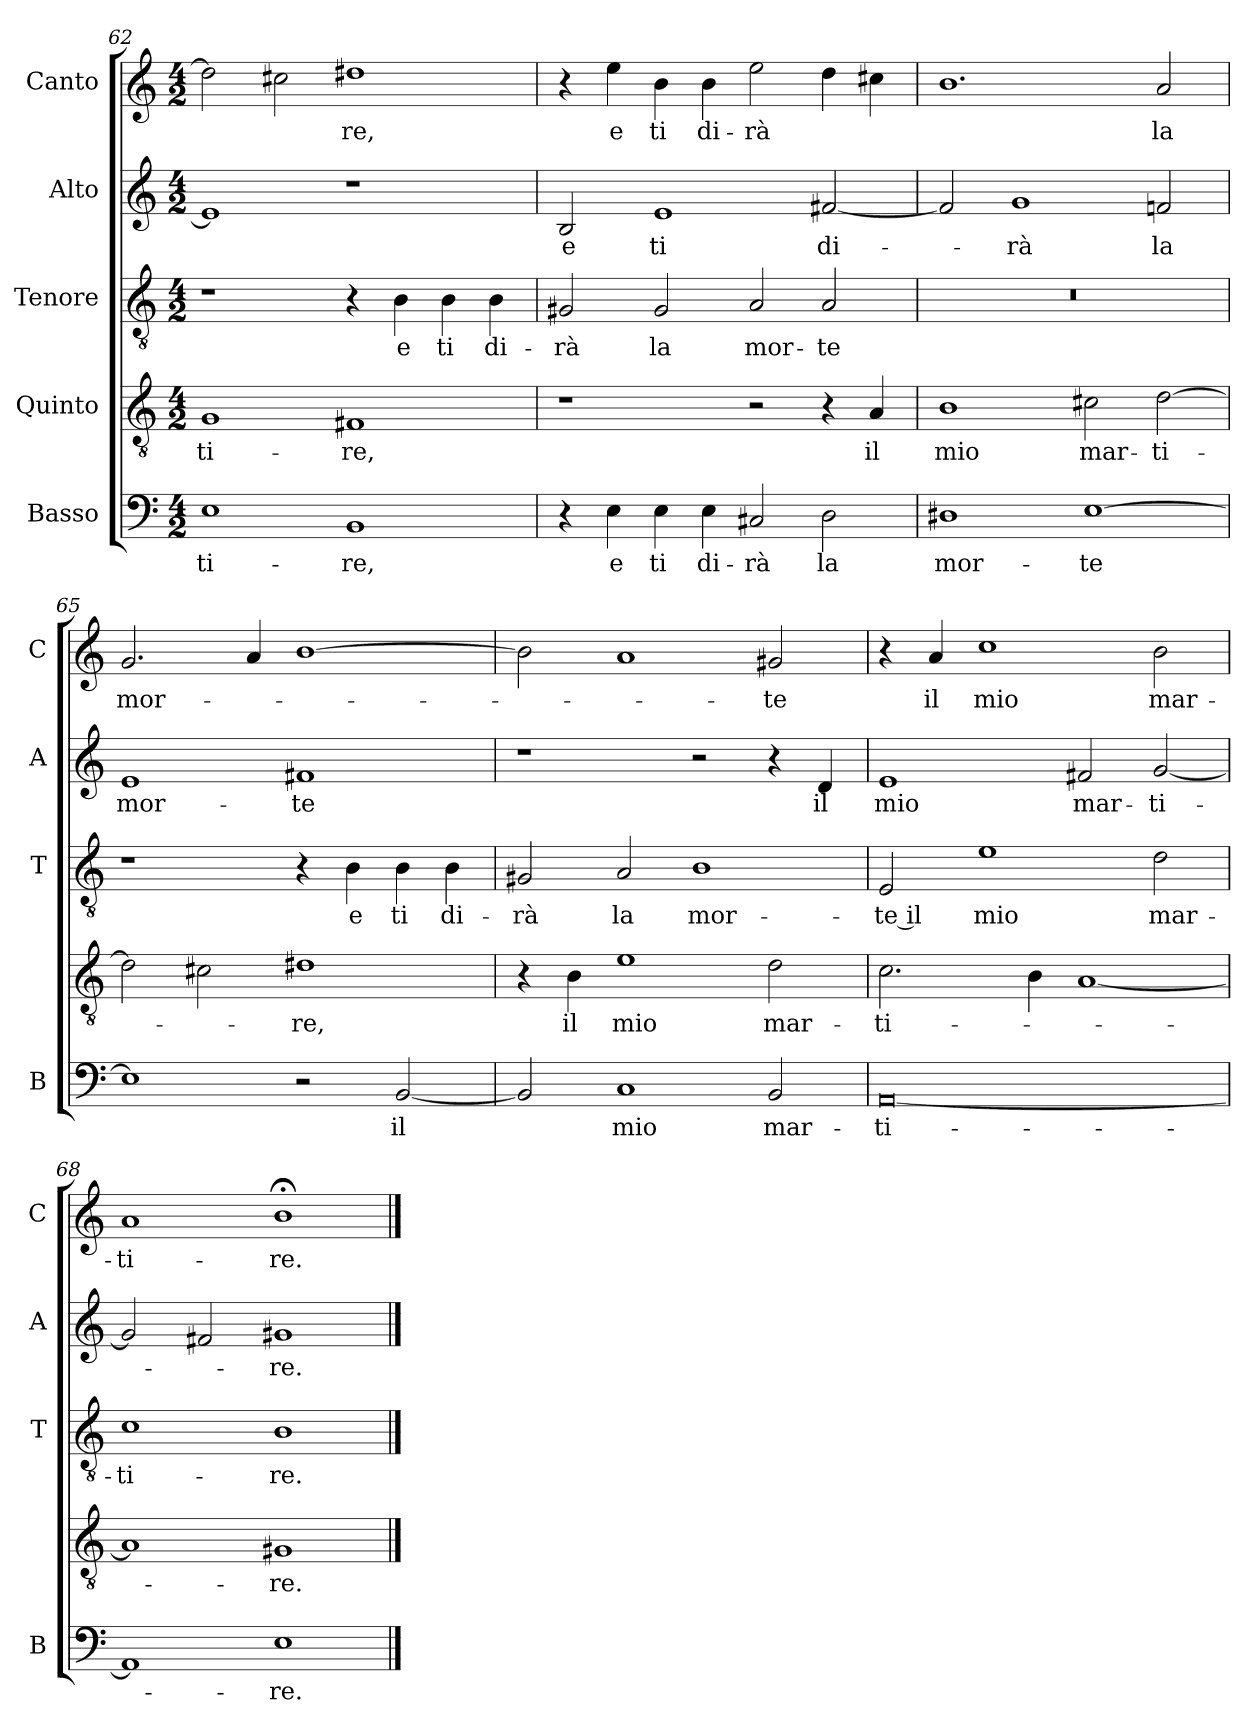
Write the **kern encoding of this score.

**kern	**text	**kern	**text	**kern	**text	**kern	**text	**kern	**text
*part5	*part5	*part4	*part4	*part3	*part3	*part2	*part2	*part1	*part1
*staff5	*staff5	*staff4	*staff4	*staff3	*staff3	*staff2	*staff2	*staff1	*staff1
*I"Basso	*	*I"Quinto	*	*I"Tenore	*	*I"Alto	*	*I"Canto	*
*I'B	*	*	*	*I'T	*	*I'A	*	*I'C	*
*clefF4	*	*clefGv2	*	*clefGv2	*	*clefG2	*	*clefG2	*
*k[]	*	*k[]	*	*k[]	*	*k[]	*	*k[]	*
*C:	*	*C:	*	*C:	*	*C:	*	*C:	*
*M4/2	*	*M4/2	*	*M4/2	*	*M4/2	*	*M4/2	*
=62	=62	=62	=62	=62	=62	=62	=62	=62	=62
!	!LO:LY:b	!	!LO:LY:b	!	!	!	!	!	!
1E	-ti-	1G	-ti-	1r	.	1e]	.	2dd\]	.
.	.	.	.	.	.	.	.	2cc#X\	.
!	!LO:LY:b	!	!LO:LY:b	!	!	!	!	!	!LO:LY:b
1BB	-re,	1F#X	-re,	4r	.	1r	.	1dd#X	-re,
!	!	!	!	!	!LO:LY:b	!	!	!	!
.	.	.	.	4B\	e	.	.	.	.
!	!	!	!	!	!LO:LY:b	!	!	!	!
.	.	.	.	4B\	ti	.	.	.	.
!	!	!	!	!	!LO:LY:b	!	!	!	!
.	.	.	.	4B\	di-	.	.	.	.
=63	=63	=63	=63	=63	=63	=63	=63	=63	=63
!	!	!	!	!	!LO:LY:b	!	!LO:LY:b	!	!
4r	.	1r	.	2G#X/	-rà	2B/	e	4r	.
!	!LO:LY:b	!	!	!	!	!	!	!	!LO:LY:b
4E\	e	.	.	.	.	.	.	4ee\	e
!	!LO:LY:b	!	!	!	!LO:LY:b	!	!LO:LY:b	!	!LO:LY:b
4E\	ti	.	.	2G#/	la	1e	ti	4b\	ti
!	!LO:LY:b	!	!	!	!	!	!	!	!LO:LY:b
4E\	di-	.	.	.	.	.	.	4b\	di-
!	!LO:LY:b	!	!	!	!LO:LY:b	!	!	!	!LO:LY:b
2C#X/	-rà	2r	.	2A/	mor-	.	.	2ee\	-rà
!	!LO:LY:b	!	!	!	!LO:LY:b	!	!LO:LY:b	!	!
2D\	la	4r	.	2A/	-te	[2f#X/	di-	4dd\	.
!	!	!	!LO:LY:b	!	!	!	!	!	!
.	.	4A/	il	.	.	.	.	4cc#X\	.
!!LO:LB:g=z
=64	=64	=64	=64	=64	=64	=64	=64	=64	=64
!	!LO:LY:b	!	!LO:LY:b	!	!	!	!	!	!
1D#X	mor-	1B	mio	0r	.	2f#/]	.	1.b	.
!	!	!	!	!	!	!	!LO:LY:b	!	!
.	.	.	.	.	.	1g	-rà	.	.
!	!LO:LY:b	!	!LO:LY:b	!	!	!	!	!	!
[1E	-te	2c#X\	mar-	.	.	.	.	.	.
!	!	!	!LO:LY:b	!	!	!	!LO:LY:b	!	!LO:LY:b
.	.	[2d\	-ti-	.	.	2fn/	la	2a/	la
=65	=65	=65	=65	=65	=65	=65	=65	=65	=65
!	!	!	!	!	!	!	!LO:LY:b	!	!LO:LY:b
1E]	.	2d\]	.	1r	.	1e	mor-	2.g/	mor-
.	.	2c#X\	.	.	.	.	.	.	.
.	.	.	.	.	.	.	.	4a/	.
!	!	!	!LO:LY:b	!	!	!	!LO:LY:b	!	!
2r	.	1d#X	-re,	4r	.	1f#X	-te	[1b	.
!	!	!	!	!	!LO:LY:b	!	!	!	!
.	.	.	.	4B\	e	.	.	.	.
!	!LO:LY:b	!	!	!	!LO:LY:b	!	!	!	!
[2BB/	il	.	.	4B\	ti	.	.	.	.
!	!	!	!	!	!LO:LY:b	!	!	!	!
.	.	.	.	4B\	di-	.	.	.	.
=66	=66	=66	=66	=66	=66	=66	=66	=66	=66
!	!	!	!	!	!LO:LY:b	!	!	!	!
2BB/]	.	4r	.	2G#X/	-rà	1r	.	2b\]	.
!	!	!	!LO:LY:b	!	!	!	!	!	!
.	.	4B\	il	.	.	.	.	.	.
!	!LO:LY:b	!	!LO:LY:b	!	!LO:LY:b	!	!	!	!
1C	mio	1e	mio	2A/	la	.	.	1a	.
!	!	!	!	!	!LO:LY:b	!	!	!	!
.	.	.	.	1B	mor-	2r	.	.	.
!	!LO:LY:b	!	!LO:LY:b	!	!	!	!	!	!LO:LY:b
2BB/	mar-	2d\	mar-	.	.	4r	.	2g#X/	-te
!	!	!	!	!	!	!	!LO:LY:b	!	!
.	.	.	.	.	.	4d/	il	.	.
=67	=67	=67	=67	=67	=67	=67	=67	=67	=67
!	!LO:LY:b	!	!LO:LY:b	!	!LO:LY:b	!	!LO:LY:b	!	!
[0AA	-ti-	2.c\	-ti-	2E/	-te il	1e	mio	4r	.
!	!	!	!	!	!	!	!	!	!LO:LY:b
.	.	.	.	.	.	.	.	4a/	il
!	!	!	!	!	!LO:LY:b	!	!	!	!LO:LY:b
.	.	.	.	1e	mio	.	.	1cc	mio
.	.	4B\	.	.	.	.	.	.	.
!	!	!	!	!	!	!	!LO:LY:b	!	!
.	.	[1A	.	.	.	2f#X/	mar-	.	.
!	!	!	!	!	!LO:LY:b	!	!LO:LY:b	!	!LO:LY:b
.	.	.	.	2d\	mar-	[2g/	-ti-	2b\	mar-
=68	=68	=68	=68	=68	=68	=68	=68	=68	=68
!	!	!	!	!	!LO:LY:b	!	!	!	!LO:LY:b
1AA]	.	1A]	.	1c	-ti-	2g/]	.	1a	-ti-
.	.	.	.	.	.	2f#X/	.	.	.
!	!LO:LY:b	!	!LO:LY:b	!	!LO:LY:b	!	!LO:LY:b	!	!LO:LY:b
1E	-re.	1G#X	-re.	1B	-re.	1g#X	-re.	1b;<	-re.
==	==	==	==	==	==	==	==	==	==
*-	*-	*-	*-	*-	*-	*-	*-	*-	*-
